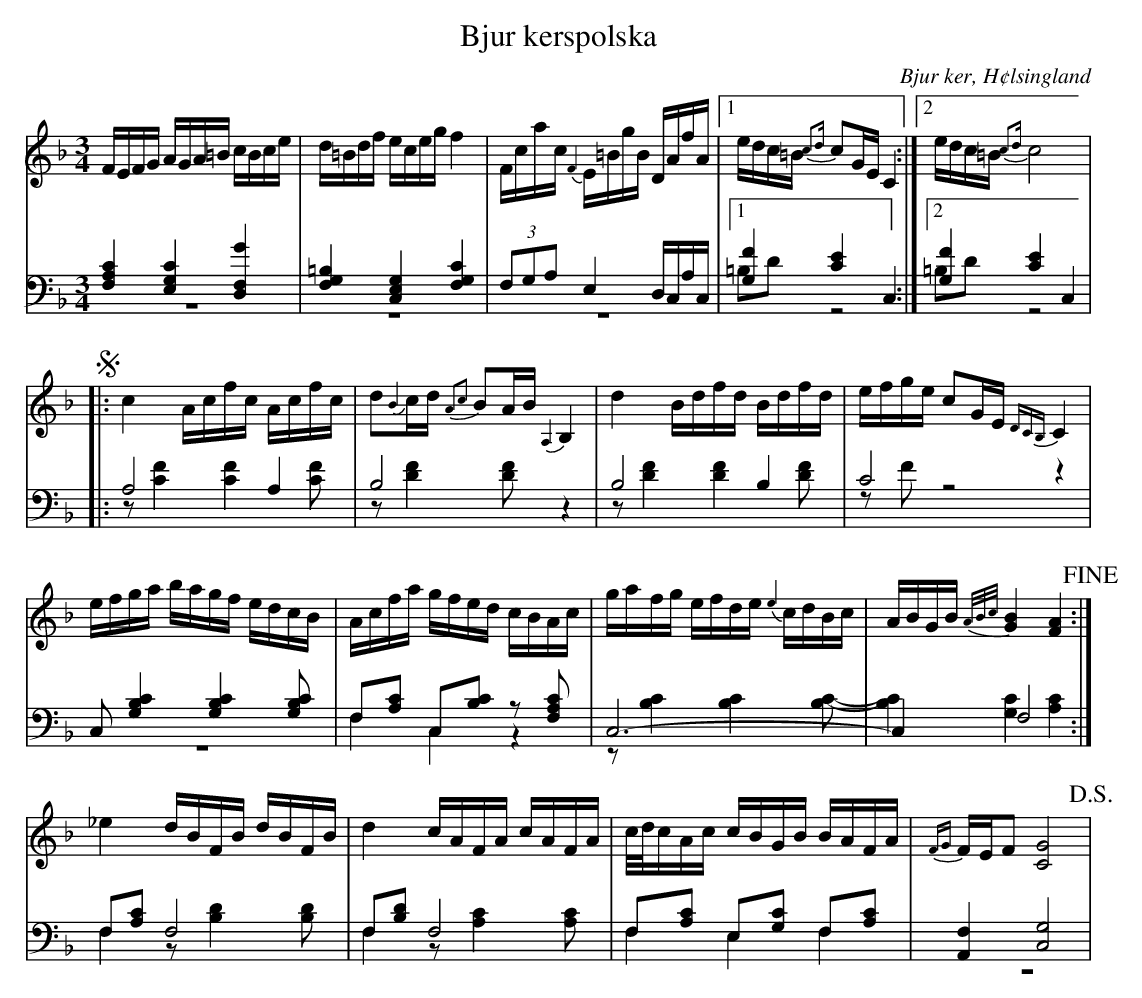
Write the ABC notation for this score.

X:1
T: Bjur kerspolska
O: Bjur ker, H¢lsingland
M: 3/4
L: 1/16
K: F
V:1
V:2
V:3 merge
V:1
FEFG AGA=B cBce|d=Bdf eceg f4|Fcac {F2}E=BgB DAfA|1 edc=B {c2d}c2GE C4:|2 edc=B {c2d}c8 |
!segno! |:c4 Acfc Acfc|d2{B2}cd {A2c2}B2AB {A,2}B,4|d4 Bdfd Bdfd|efge c2GE {DCB,}C4|
efga bagf edcB|Acfa gfed cBAc|gafg efde {e2}cdBc|ABGB {A/B/c/}[G4B4] [F4A4] !fine!:|
_e4 dBFB dBFB|d4 cAFA cAFA|c/d/cAc cBGB BAFA|{FG}FEF2 [C8G8] !D.S.!|
V:2 clef=bass
[F,4A,4C4] [E,4G,4C4] [D,4F,4G4]|[F,4G,4=B,4] [G,4C,4E,4] [F,4G,4C4]|(3F,2G,2A,2 E,4 D,C,A,C,|1 [G,4F4] [C4E4] C,4:|2 [G,4F4] [C4E4] C,4 |
|:A,8 A,4|B,8 z4|B,8  B,4|C8 z4|
C,2 [G,4B,4C4] [G,4B,4C4] [G,2B,2C2]|F,2[A,2C2] C,2[B,2C2] z2 [F,2A,2C2]|C,12-|C,4 F,8:|
F,2[A,2C2] F,8|F,2[B,2D2] F,8|F,2[A,2C2] E,2[G,2C2] F,2[A,2C2]|[A,,4F,4] [C,8G,8] |
V:3 clef=bass
z12|z12|z12|1 =B,2D2 z8:|2 =B,2D2 z8|
|:z2 [C4F4] [C4F4] [C2F2]|z2 [D4F4] [D2F2] z4|z2 [D4F4] [D4F4] [D2F2]|z2 F2 z8|
z12|F,4 C,4 z4|z2 [B,4C4] [B,4C4] [B,2C2]-|[B,4C4] [G,4C4] [A,4C4]:|
F,4 z2 [B,4D4] [B,2D2]|F,4 z2 [A,4C4] [A,2C2]|F,4 E,4 F,4|z12|
